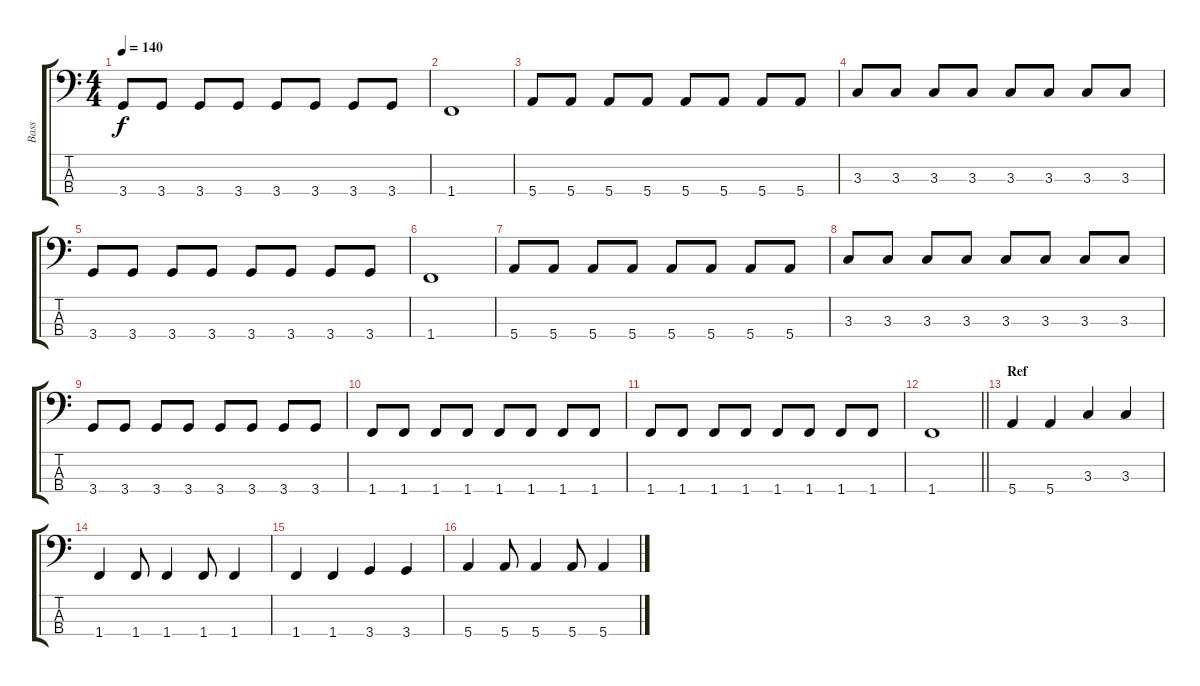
\track ("Bass" "Bass") {instrument electricbassfinger}
\staff {score tabs}
\tuning (G2 D2 A1 E1) {hide}
\ts (4 4)
\tempo 140
\clef f4
\ks c
3.4.8{dy f} 3.4.8 3.4.8 3.4.8 3.4.8 3.4.8 3.4.8 3.4.8 |
1.4.1 |
5.4.8 5.4.8 5.4.8 5.4.8 5.4.8 5.4.8 5.4.8 5.4.8 |
3.3.8 3.3.8 3.3.8 3.3.8 3.3.8 3.3.8 3.3.8 3.3.8 |
3.4.8 3.4.8 3.4.8 3.4.8 3.4.8 3.4.8 3.4.8 3.4.8 |
1.4.1 |
5.4.8 5.4.8 5.4.8 5.4.8 5.4.8 5.4.8 5.4.8 5.4.8 |
3.3.8 3.3.8 3.3.8 3.3.8 3.3.8 3.3.8 3.3.8 3.3.8 |
3.4.8 3.4.8 3.4.8 3.4.8 3.4.8 3.4.8 3.4.8 3.4.8 |
1.4.8 1.4.8 1.4.8 1.4.8 1.4.8 1.4.8 1.4.8 1.4.8 |
1.4.8 1.4.8 1.4.8 1.4.8 1.4.8 1.4.8 1.4.8 1.4.8 |
\barLineRight lightlight
1.4.1 |
\section ("" "Ref")
5.4.4 5.4.4 3.3.4 3.3.4 |
1.4.4 1.4.8 1.4.4 1.4.8 1.4.4 |
1.4.4 1.4.4 3.4.4 3.4.4 |
5.4.4 5.4.8 5.4.4 5.4.8 5.4.4
